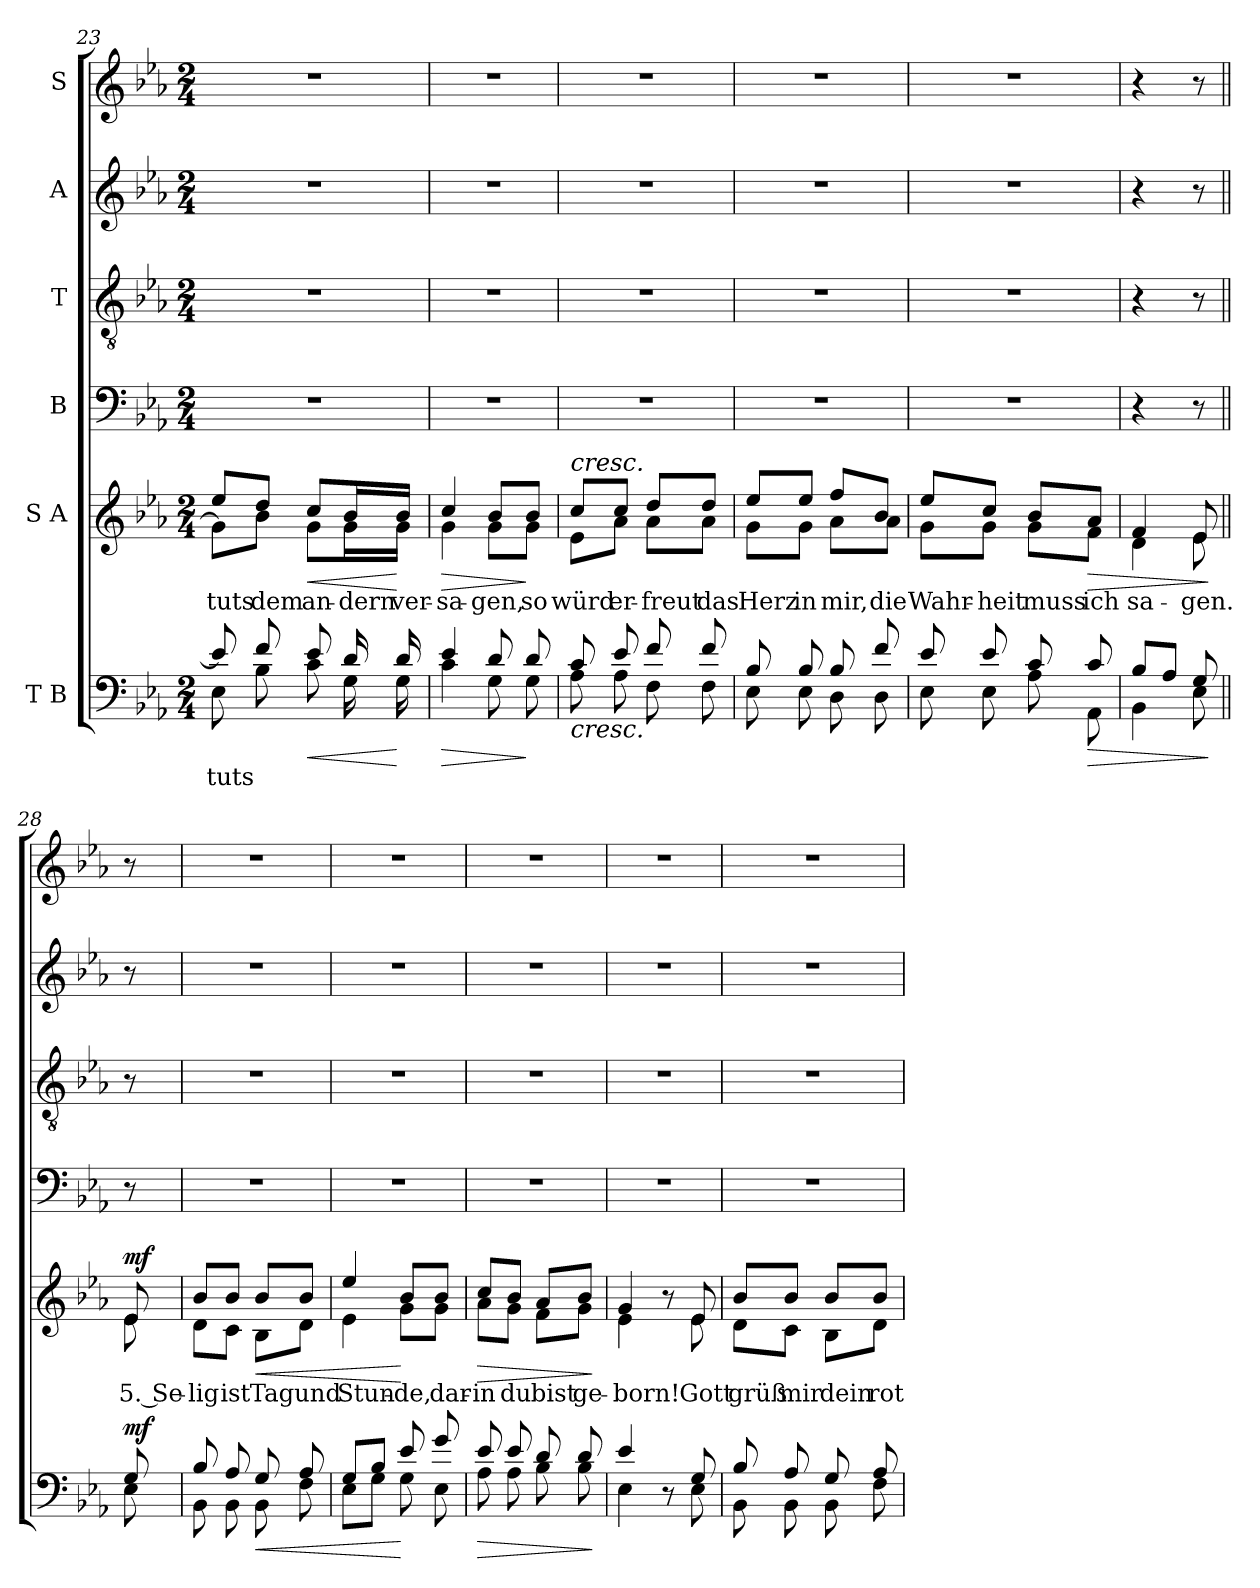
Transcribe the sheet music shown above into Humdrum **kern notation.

**kern	**text	**dynam	**kern	**text	**dynam	**kern	**kern	**kern	**kern
*part6	*part6	*part6	*part5	*part5	*part5	*part4	*part3	*part2	*part1
*staff6	*staff6	*staff6	*staff5	*staff5	*staff5	*staff4	*staff3	*staff2	*staff1
*I"T B	*	*	*I"S A	*	*	*I"B	*I"T	*I"A	*I"S
*clefF4	*	*	*clefG2	*	*	*clefF4	*clefGv2	*clefG2	*clefG2
*k[b-e-a-]	*	*	*k[b-e-a-]	*	*	*k[b-e-a-]	*k[b-e-a-]	*k[b-e-a-]	*k[b-e-a-]
*M2/4	*	*	*M2/4	*	*	*M2/4	*M2/4	*M2/4	*M2/4
=23	=23	=23	=23	=23	=23	=23	=23	=23	=23
*^	*	*	*^	*	*	*	*	*	*
8e-/]	8E-\	tuts	.	8ee-/L	8g\L]	tuts	.	2r	2r	2r	2r
8f/	8B-\	.	.	8dd/J	8b-\J	dem	.	.	.	.	.
!	!	!	!LO:HP:b	!	!	!	!LO:HP:b	!	!	!	!
8e-/	8c\	.	<	8cc/L	8g\L	an-	<	.	.	.	.
16d/	16G\	.	.	16b-/L	16g\L	-dern	.	.	.	.	.
16d/	16G\	.	[	16b-/JJ	16g\JJ	ver-	[	.	.	.	.
!!LO:LB:g=z
=24	=24	=24	=24	=24	=24	=24	=24	=24	=24	=24	=24
!	!	!	!LO:HP:b	!	!	!	!LO:HP:b	!	!	!	!
4e-/	4c\	.	>	4cc/	4g\	-sa-	>	2r	2r	2r	2r
8d/	8G\	.	.	8b-/L	8g\L	-gen,	.	.	.	.	.
8d/	8G\	.	]	8b-/J	8g\J	so	]	.	.	.	.
=25	=25	=25	=25	=25	=25	=25	=25	=25	=25	=25	=25
!	!	!	!	!LO:TX:a:i:t=cresc.	!	!	!	!	!	!	!
!LO:TX:b:i:t=cresc.	!	!	!	!	!	!	!	!	!	!	!
8c/	8A-\	.	.	8cc/L	8e-\L	würd	.	2r	2r	2r	2r
8e-/	8A-\	.	.	8cc/J	8a-\J	er-	.	.	.	.	.
8f/	8F\	.	.	8dd/L	8a-\L	-freut	.	.	.	.	.
8f/	8F\	.	.	8dd/J	8a-\J	das	.	.	.	.	.
=26	=26	=26	=26	=26	=26	=26	=26	=26	=26	=26	=26
8B-/	8E-\	.	.	8ee-/L	8g\L	Herz	.	2r	2r	2r	2r
8B-/	8E-\	.	.	8ee-/J	8g\J	in	.	.	.	.	.
8B-/	8D\	.	.	8ff/L	8a-\L	mir,	.	.	.	.	.
8f/	8D\	.	.	8b-/J	8a-\J	die	.	.	.	.	.
=27	=27	=27	=27	=27	=27	=27	=27	=27	=27	=27	=27
8e-/	8E-\	.	.	8ee-/L	8g\L	Wahr-	.	2r	2r	2r	2r
8e-/	8E-\	.	.	8cc/J	8g\J	-heit	.	.	.	.	.
8c/	8A-\	.	.	8b-/L	8g\L	muss	.	.	.	.	.
!	!	!	!LO:HP:b	!	!	!	!LO:HP:b	!	!	!	!
8c/	8AA-\	.	>	8a-/J	8f\J	ich	>	.	.	.	.
=28	=28	=28	=28	=28	=28	=28	=28	=28	=28	=28	=28
8B-/L	4BB-\	.	.	4f/	4d\	sa-	.	4r	4r	4r	4r
8A-/J	.	.	.	.	.	.	.	.	.	.	.
8G/	8E-\	.	.	8e-/	8e-\	-gen.	.	8r	8r	8r	8r
*v	*v	*	*	*	*	*	*	*	*	*	*
*	*	*	*v	*v	*	*	*	*	*	*
.	.	]	.	.	]	.	.	.	.
!!LO:LB:g=z
=28X2||	=28X2||	=28X2||	=28X2||	=28X2||	=28X2||	=28X2||	=28X2||	=28X2||	=28X2||
*^	*	*	*^	*	*	*	*	*	*
!	!	!	!LO:DY:b	!	!	!	!LO:DY:a	!	!	!	!
8G/	8E-\	.	mf	8e-/	8e-\	5. Se-	mf	8r	8r	8r	8r
=29	=29	=29	=29	=29	=29	=29	=29	=29	=29	=29	=29
8B-/	8BB-\	.	.	8b-/L	8d\L	lig	.	2r	2r	2r	2r
8A-/	8BB-\	.	.	8b-/J	8c\J	ist	.	.	.	.	.
!	!	!	!LO:HP:b	!	!	!	!LO:HP:b	!	!	!	!
8G/	8BB-\	.	<	8b-/L	8B-\L	Tag	<	.	.	.	.
8A-/	8F\	.	.	8b-/J	8d\J	und	.	.	.	.	.
=30	=30	=30	=30	=30	=30	=30	=30	=30	=30	=30	=30
8G/L	8E-\L	.	.	4ee-/	4e-\	Stun-	.	2r	2r	2r	2r
8B-/J	8G\J	.	.	.	.	.	.	.	.	.	.
8e-/	8G\	.	[	8b-/L	8g\L	de,	[	.	.	.	.
8g/	8E-\	.	.	8b-/J	8g\J	dar-	.	.	.	.	.
=31	=31	=31	=31	=31	=31	=31	=31	=31	=31	=31	=31
!	!	!	!LO:HP:b	!	!	!	!LO:HP:b	!	!	!	!
8e-/	8A-\	.	>	8cc/L	8a-\L	in	>	2r	2r	2r	2r
8e-/	8A-\	.	.	8b-/J	8g\J	du	.	.	.	.	.
8d/	8B-\	.	.	8a-/L	8f\L	bist	.	.	.	.	.
8d/	8B-\	.	.	8b-/J	8g\J	ge-	.	.	.	.	.
*v	*v	*	*	*	*	*	*	*	*	*	*
*	*	*	*v	*v	*	*	*	*	*	*
.	.	]	.	.	]	.	.	.	.
=32	=32	=32	=32	=32	=32	=32	=32	=32	=32
*^	*	*	*^	*	*	*	*	*	*
4e-/	4E-\	.	.	4g/	4e-\	born!	.	2r	2r	2r	2r
8r	8ryy	.	.	8r	8ryy	.	.	.	.	.	.
8G/	8E-\	.	.	8e-/	8e-\	Gott	.	.	.	.	.
=33	=33	=33	=33	=33	=33	=33	=33	=33	=33	=33	=33
8B-/	8BB-\	.	.	8b-/L	8d\L	grüß	.	2r	2r	2r	2r
8A-/	8BB-\	.	.	8b-/J	8c\J	mir	.	.	.	.	.
8G/	8BB-\	.	.	8b-/L	8B-\L	dein	.	.	.	.	.
8A-/	8F\	.	.	8b-/J	8d\J	rot	.	.	.	.	.
*v	*v	*	*	*	*	*	*	*	*	*	*
*	*	*	*v	*v	*	*	*	*	*	*
=	=	=	=	=	=	=	=	=	=
*-	*-	*-	*-	*-	*-	*-	*-	*-	*-
